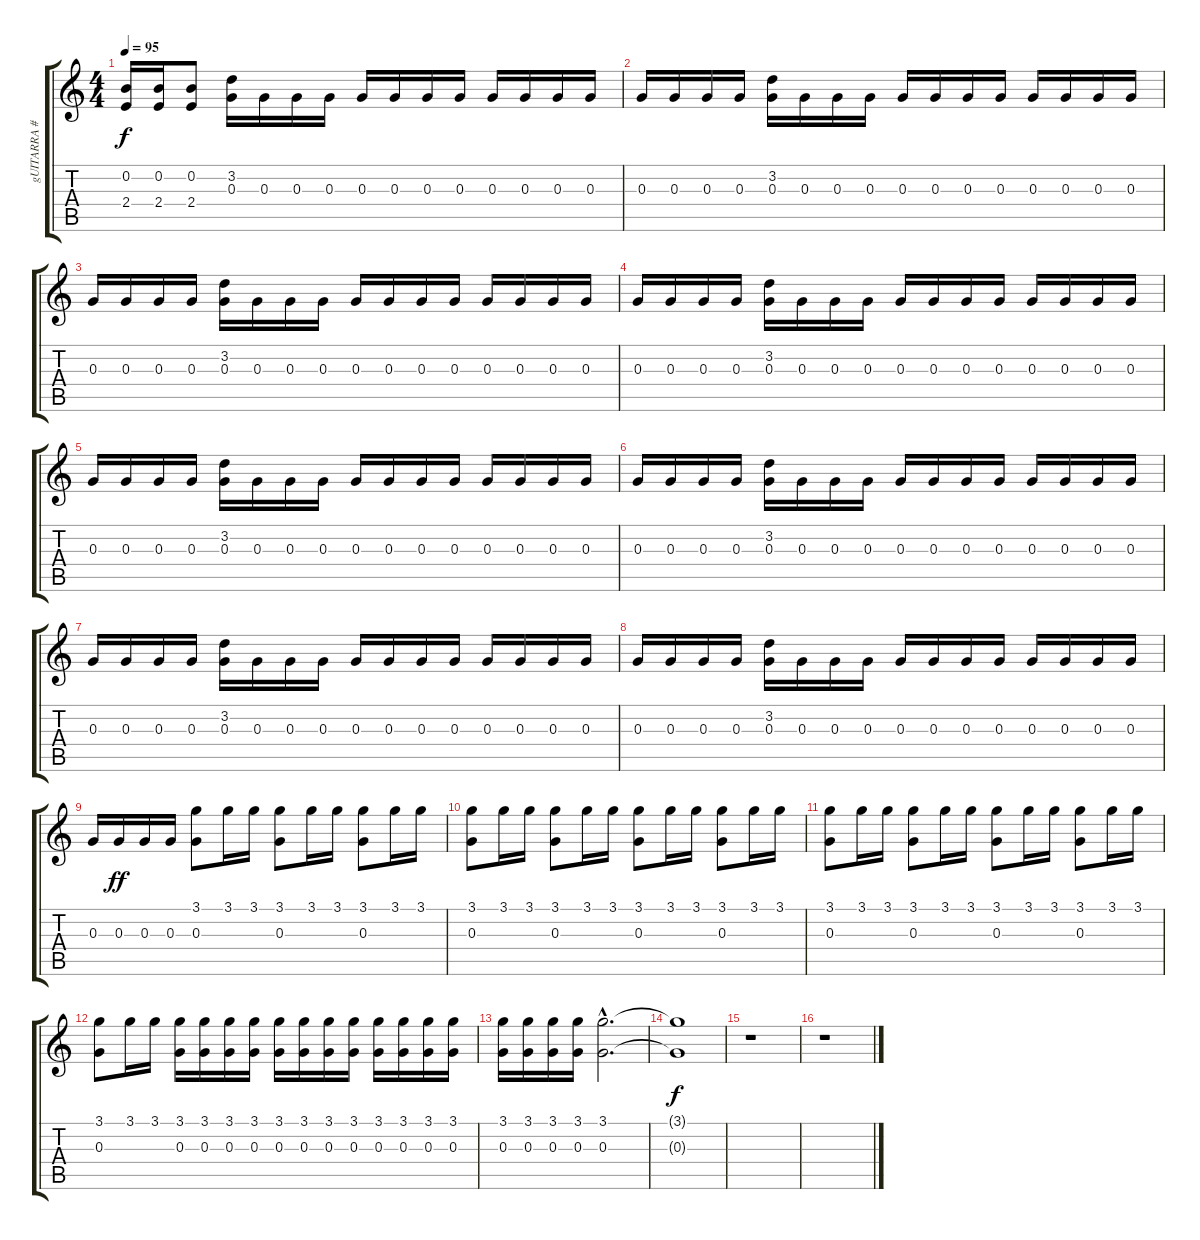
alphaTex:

\track ("gUITARRA #3" "gUITARRA #") {instrument distortionguitar}
\staff {score tabs}
\tuning (E4 B3 G3 D3 A2 E2) {hide}
\ts (4 4)
\tempo 95
\clef g2
\ks c
(0.2 2.4).16{dy f} (0.2 2.4).16 (0.2 2.4).8 (3.2 0.3).16 0.3.16 0.3.16 0.3.16 0.3.16 0.3.16 0.3.16 0.3.16 0.3.16 0.3.16 0.3.16 0.3.16 |
0.3.16 0.3.16 0.3.16 0.3.16 (3.2 0.3).16 0.3.16 0.3.16 0.3.16 0.3.16 0.3.16 0.3.16 0.3.16 0.3.16 0.3.16 0.3.16 0.3.16 |
0.3.16 0.3.16 0.3.16 0.3.16 (3.2 0.3).16 0.3.16 0.3.16 0.3.16 0.3.16 0.3.16 0.3.16 0.3.16 0.3.16 0.3.16 0.3.16 0.3.16 |
0.3.16 0.3.16 0.3.16 0.3.16 (3.2 0.3).16 0.3.16 0.3.16 0.3.16 0.3.16 0.3.16 0.3.16 0.3.16 0.3.16 0.3.16 0.3.16 0.3.16 |
0.3.16 0.3.16 0.3.16 0.3.16 (3.2 0.3).16 0.3.16 0.3.16 0.3.16 0.3.16 0.3.16 0.3.16 0.3.16 0.3.16 0.3.16 0.3.16 0.3.16 |
0.3.16 0.3.16 0.3.16 0.3.16 (3.2 0.3).16 0.3.16 0.3.16 0.3.16 0.3.16 0.3.16 0.3.16 0.3.16 0.3.16 0.3.16 0.3.16 0.3.16 |
0.3.16 0.3.16 0.3.16 0.3.16 (3.2 0.3).16 0.3.16 0.3.16 0.3.16 0.3.16 0.3.16 0.3.16 0.3.16 0.3.16 0.3.16 0.3.16 0.3.16 |
0.3.16 0.3.16 0.3.16 0.3.16 (3.2 0.3).16 0.3.16 0.3.16 0.3.16 0.3.16 0.3.16 0.3.16 0.3.16 0.3.16 0.3.16 0.3.16 0.3.16 |
0.3.16 0.3.16{dy ff} 0.3.16 0.3.16 (3.1 0.3).8 3.1.16 3.1.16 (3.1 0.3).8 3.1.16 3.1.16 (3.1 0.3).8 3.1.16 3.1.16 |
(3.1 0.3).8 3.1.16 3.1.16 (3.1 0.3).8 3.1.16 3.1.16 (3.1 0.3).8 3.1.16 3.1.16 (3.1 0.3).8 3.1.16 3.1.16 |
(3.1 0.3).8 3.1.16 3.1.16 (3.1 0.3).8 3.1.16 3.1.16 (3.1 0.3).8 3.1.16 3.1.16 (3.1 0.3).8 3.1.16 3.1.16 |
(3.1 0.3).8 3.1.16 3.1.16 (3.1 0.3).16 (3.1 0.3).16 (3.1 0.3).16 (3.1 0.3).16 (3.1 0.3).16 (3.1 0.3).16 (3.1 0.3).16 (3.1 0.3).16 (3.1 0.3).16 (3.1 0.3).16 (3.1 0.3).16 (3.1 0.3).16 |
(3.1 0.3).16 (3.1 0.3).16 (3.1 0.3).16 (3.1 0.3).16 (3.1{hac} 0.3{hac}).2{d} |
(3.1{t} 0.3{t}).1{dy f} |
r.1 |
r.1
